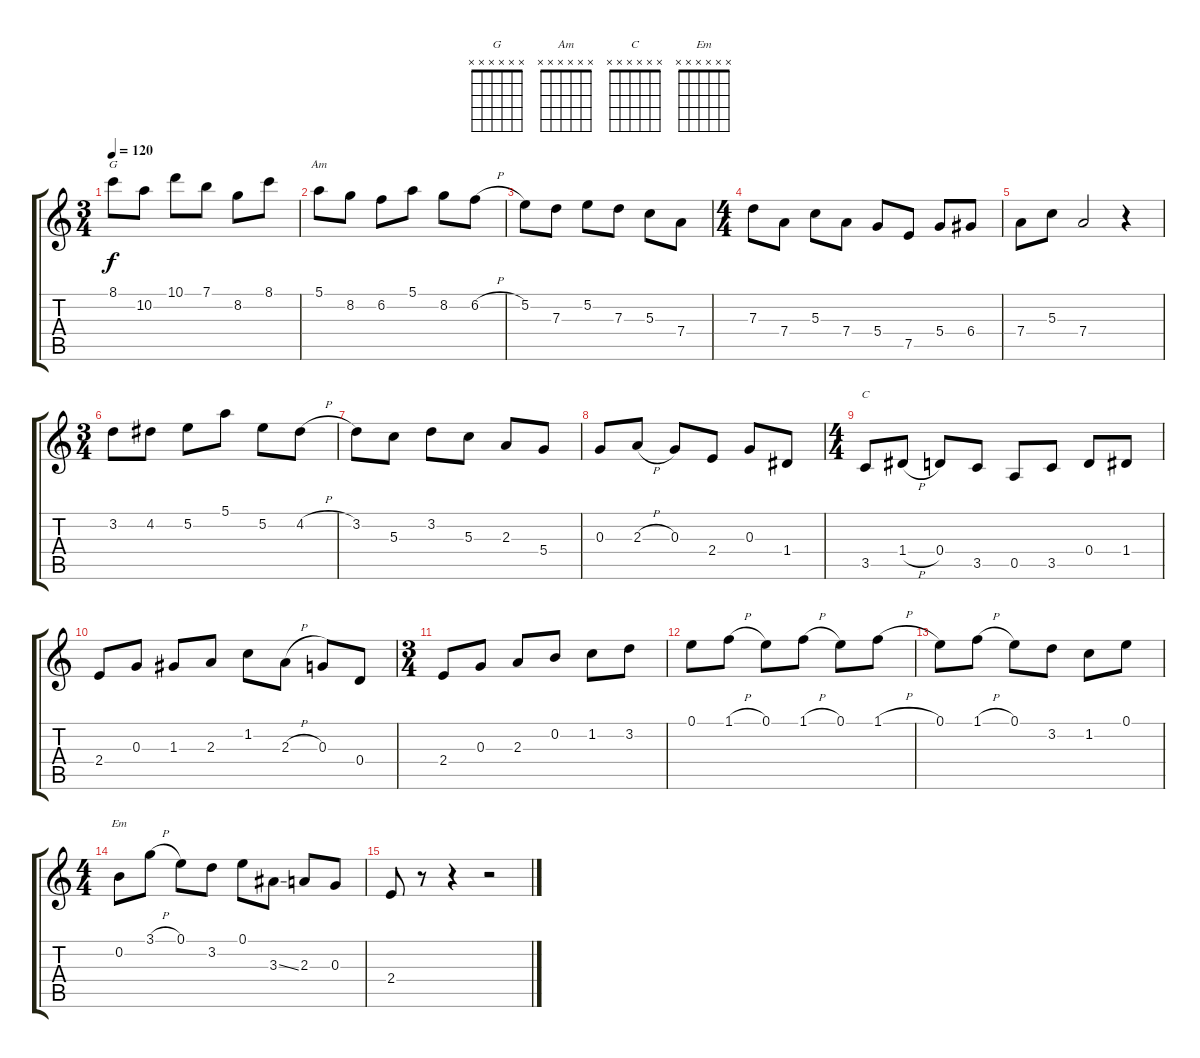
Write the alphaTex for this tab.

\track "" {instrument acousticguitarnylon}
\staff {score tabs}
\tuning (E4 B3 G3 D3 A2 E2) {hide}
\chord ("G" x x x x x x)
\chord ("Am" x x x x x x)
\chord ("C" x x x x x x)
\chord ("Em" x x x x x x)
\ts (3 4)
\tempo 120
\clef g2
\ks c
8.1.8{ch "G" dy f} 10.2.8 10.1.8 7.1.8 8.2.8 8.1.8 |
5.1.8{ch "Am"} 8.2.8 6.2.8 5.1.8 8.2.8 6.2{h}.8 |
5.2.8 7.3.8 5.2.8 7.3.8 5.3.8 7.4.8 |
\ts (4 4)
7.3.8 7.4.8 5.3.8 7.4.8 5.4.8 7.5.8 5.4.8 6.4.8 |
7.4.8 5.3.8 7.4.2 r.4 |
\ts (3 4)
3.2.8 4.2.8 5.2.8 5.1.8 5.2.8 4.2{h}.8 |
3.2.8 5.3.8 3.2.8 5.3.8 2.3.8 5.4.8 |
0.3.8 2.3{h}.8 0.3.8 2.4.8 0.3.8 1.4.8 |
\ts (4 4)
3.5.8{ch "C"} 1.4{h}.8 0.4.8 3.5.8 0.5.8 3.5.8 0.4.8 1.4.8 |
2.4.8 0.3.8 1.3.8 2.3.8 1.2.8 2.3{h}.8 0.3.8 0.4.8 |
\ts (3 4)
2.4.8 0.3.8 2.3.8 0.2.8 1.2.8 3.2.8 |
0.1.8 1.1{h}.8 0.1.8 1.1{h}.8 0.1.8 1.1{h}.8 |
0.1.8 1.1{h}.8 0.1.8 3.2.8 1.2.8 0.1.8 |
\ts (4 4)
0.2.8{ch "Em"} 3.1{h}.8 0.1.8 3.2.8 0.1.8 3.3{ss}.8 2.3.8 0.3.8 |
2.4.8 r.8 r.4 r.2
